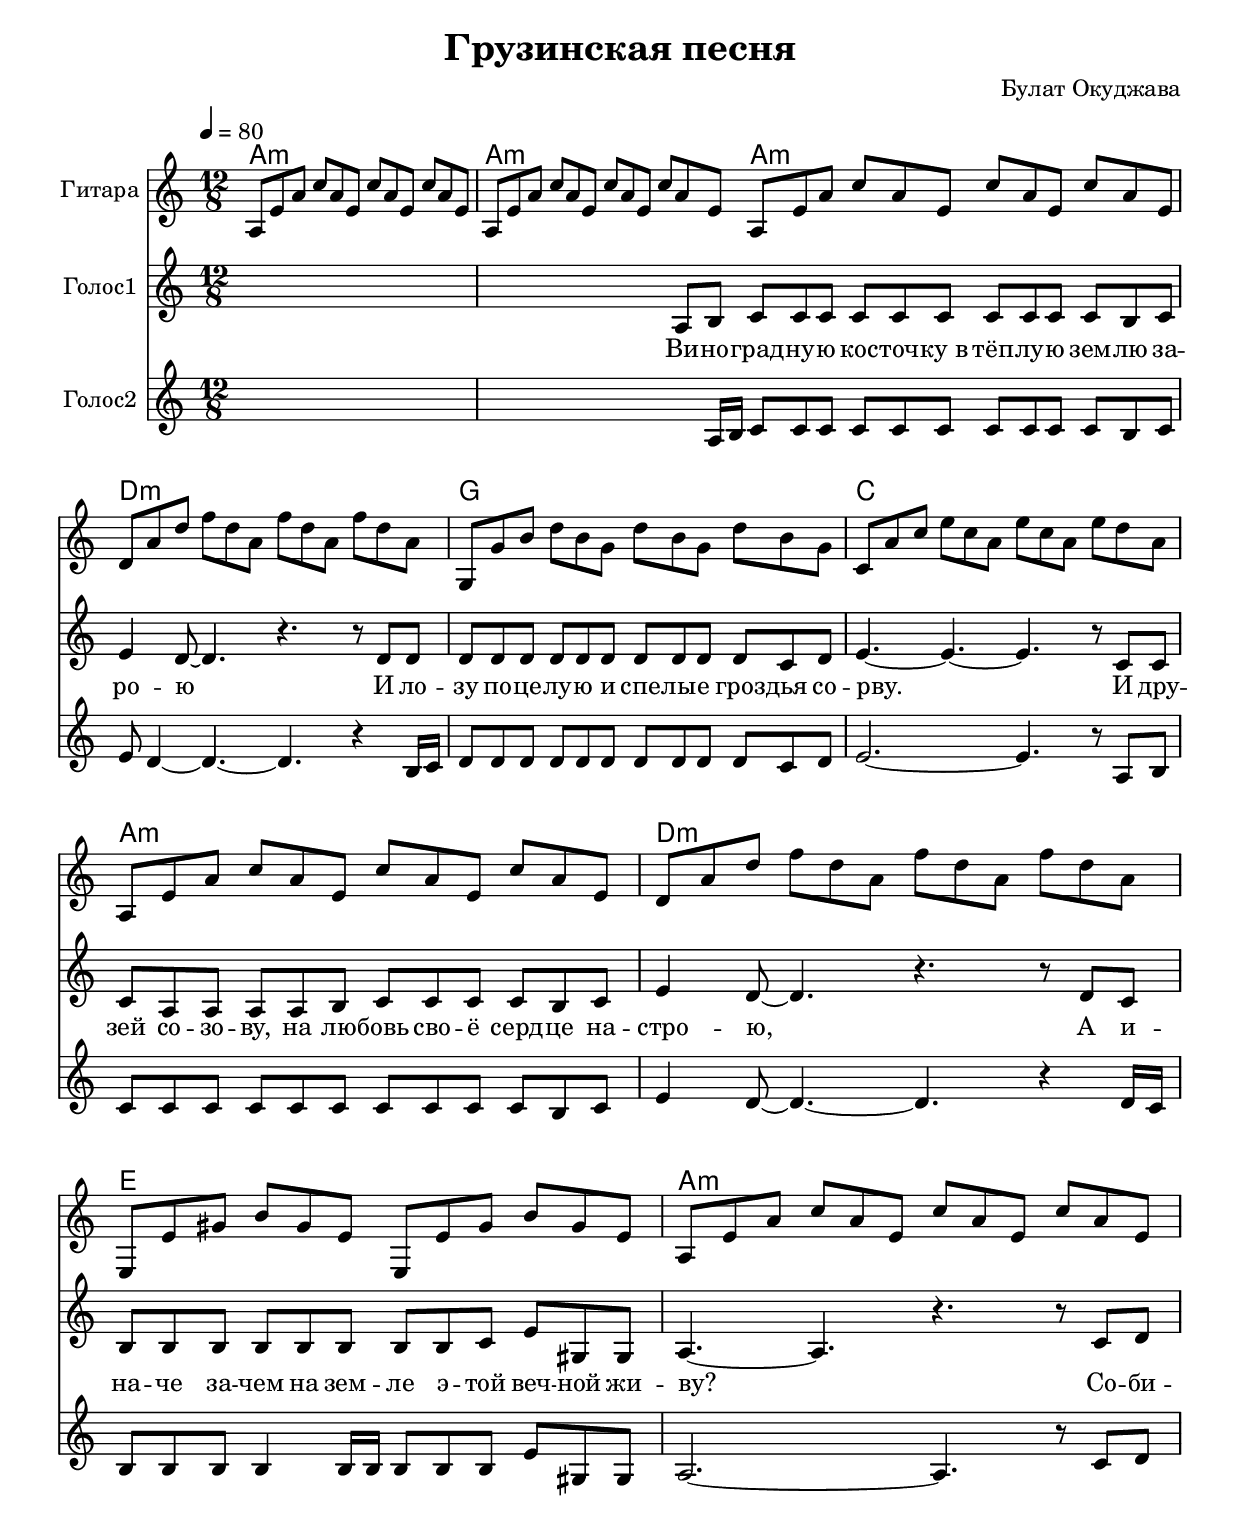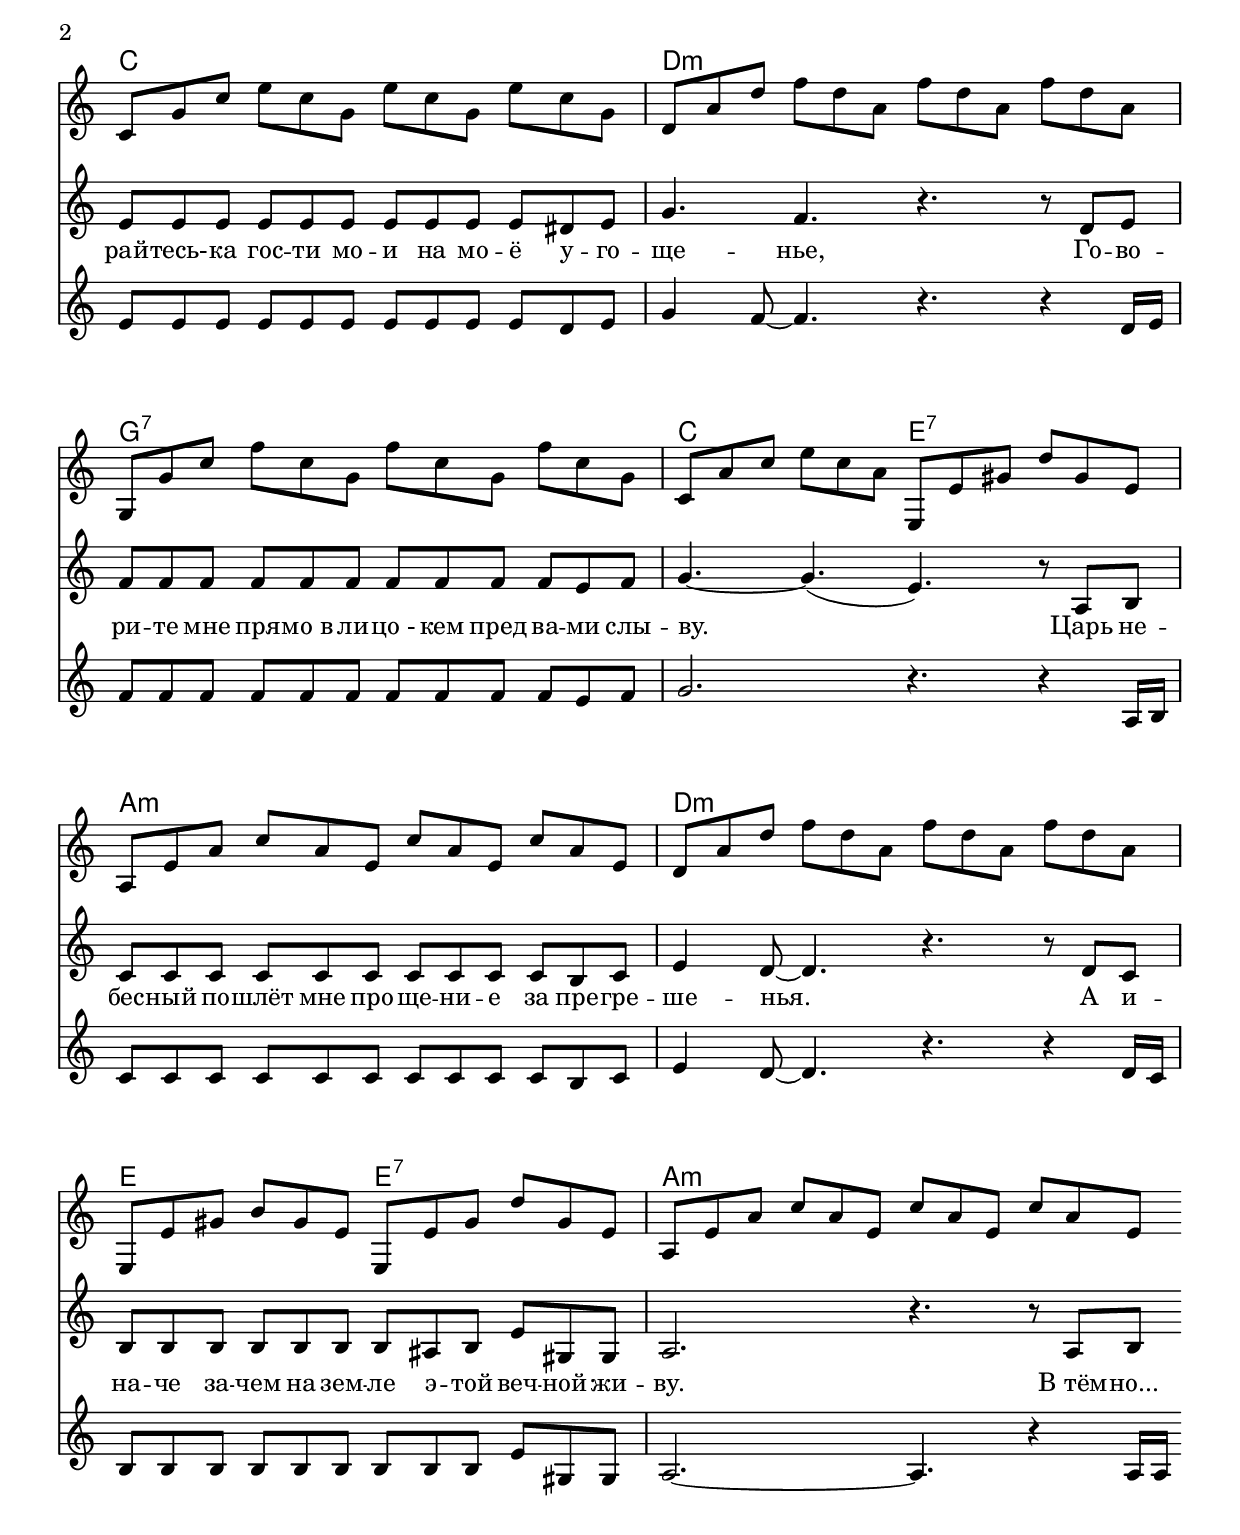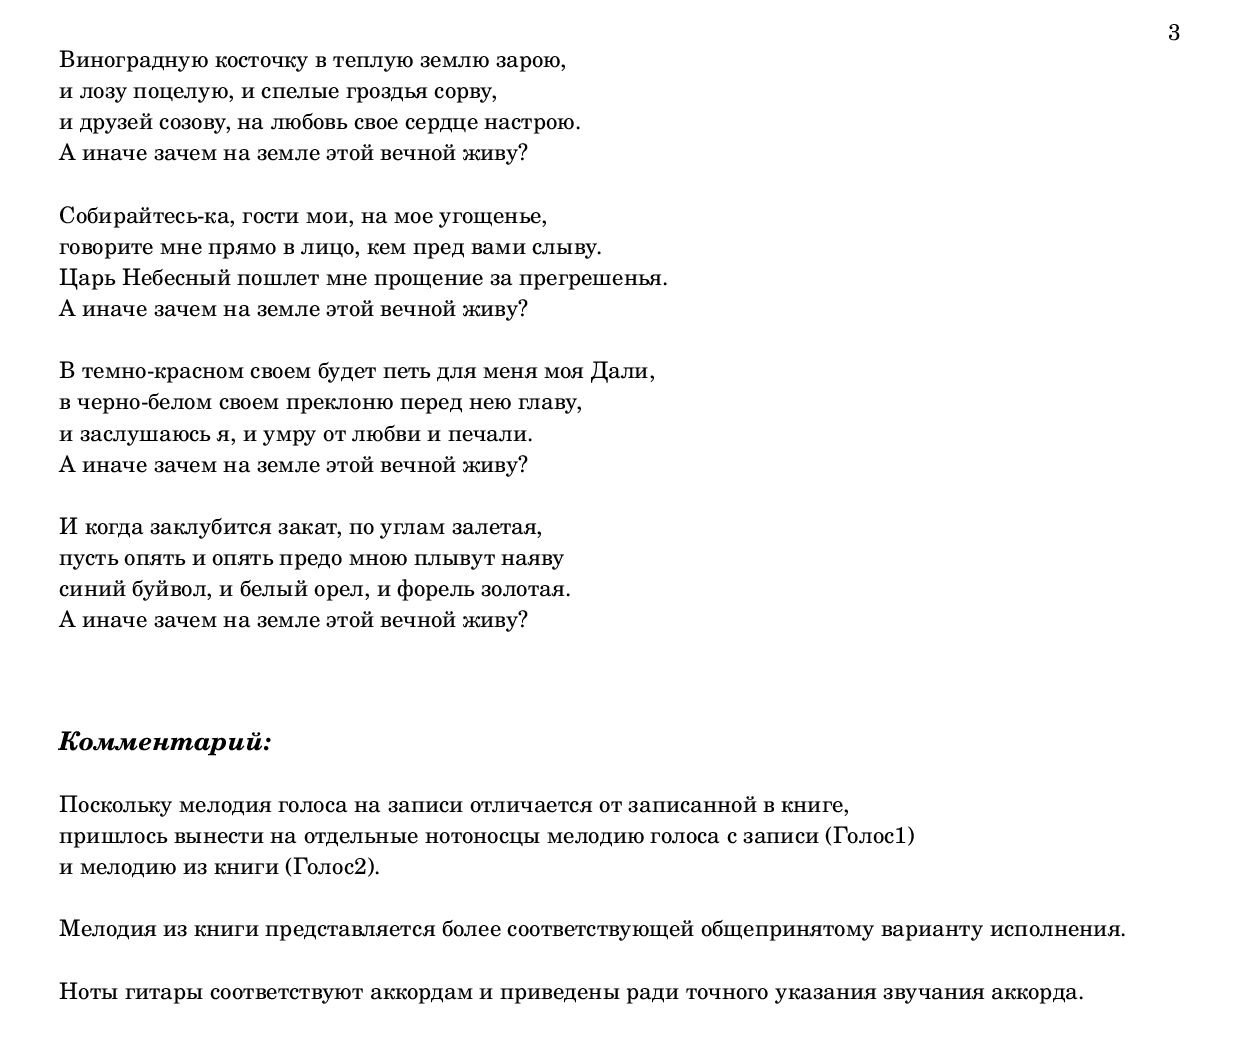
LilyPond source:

%\version "2.16.0"

\header {
  title = "Грузинская песня"
  composer = "Булат Окуджава"
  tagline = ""
}

\include "deutsch.ly"

#(set! paper-alist (cons '("my size" . (cons (* 210 mm) (* 260 mm))) paper-alist)) % урезал высоту чтобы убрать пустое поле

%\paper {
%  #(set-paper-size "my size")
%  bottom-margin = #-5
%}

\paper  {
  #(set-paper-size "my size")
%  myStaffSize = #17
%  #(define fonts
%    (make-pango-font-tree "Linux Libertine"
%                          "Droid Sans"
%                          "Droid Sans Mono"
%                           (/ myStaffSize 18)))
  % Настраивает расстояние между верхним краем
  % страницы и первой системой на странице
%  top-system-spacing = #'(( basic-distance . 6 )
%  ( minimum-distance . 6 ))
  % Настраивает расстояние между нижним краем
  % страницы и последней системой на странице
%  last-bottom-spacing = #'(( basic-distance . 4 )
%  ( minimum-distance . 4 ))
  % Настраивает расстояние между системами
%  system-system-spacing = #'(
%  ( basic-distance . 4 )
%  ( minimum-distance . 2 )
%  ( stretchability . 100 ))
%  bottom-margin = #-5
}

global = {
  \key a \minor
  \time 12/8
  \tempo 4 = 80
}

soloist = \new Voice = "soloist" {
\relative c' {
  s1. s4. s4. s4. s8
  a8 h  \bar "|:" c8 c c  c c c  c c c  c h c e4 d8~ d4. r4. r8
  d8 d d  d d d  d d d  d d d  c d e4.~ e4.~ e4. r8
  c8 c c  a a a  a h c  c c c  h c e4 d8~ d4. r4. r8
  d c  h h h  h h h  h h c  e gis, gis a4.~ a r4. r8
  c8 d e  e e e  e e e  e e e  dis e g4. f4. r4. r8
  d8 e f  f f f  f f f  f f f e f g4.~ g4.( e4.) r8
  a,8 h c  c c c  c c c  c c c  h c e4 d8~ d4. r4. r8
  d8 c h  h h h  h h h  ais h e  gis, gis a2. r4. r8 a8 h
  \bar ":|"
}}

soloistbook = \new Voice = "soloist_book" {
\relative c' {
  s1. s4. s4. s4. s8 s8
  a16 h  c8 c c  c c c  c c c  c h c e d4~ d4.~ d4. r4
  h16 c  d8 d d  d d d  d d d  d c d  e2.~ e4. r8
  a,8 h   c c c   c c c  c c c  c h c e4 d8~ d4.~ d4. r4
  d16 c  h8 h h  h4 h16 h  h8 h h  e gis, gis a2.~ a4. r8
  c8 d   e e e   e e e  e e e  e d e  g4 f8~ f4. r4. r4
  d16 e  f8 f f  f f f  f f f  f e f  g2. r4. r4
  a,16 h c8 c c  c c c  c c c  c h c  e4 d8~ d4. r4. r4
  d16 c  h8 h h  h h h  h h h  e gis, gis a2.~ a4. r4 a16 a16
}}


accords = \chords { \germanChords
  a1.:m a1.:m a1.:m d1.:m g1.: c1. a1.:m d1.:m e1. a1.:m
  c1. d1.:m g1.:7 c2. e2.:7 a1.:m d1.:m e2. e2.:7 a1.:m
}

guitar = \relative c' {
  a8 e' a c a e c' a e c' a e
  a,8 e' a c a e c' a e c' a e
  a,8 e' a c a e c' a e c' a e
  d a' d  f d a  f' d a  f' d a
  g, g' h  d h g  d' h g  d' h g
  c,  a' c  e c a  e' c a  e' d a
  a,8 e' a c a e c' a e c' a e      % Am
  d a' d  f d a  f' d a  f' d a     % Dm
  e, e' gis  h gis e  e, e' gis h gis e % E
  a,8 e' a c a e c' a e c' a e      % Am
  c  g' c  e c g  e' c g  e' c g   % C
  d a' d  f d a  f' d a  f' d a     % Dm
  g, g' c f c g f' c g f' c g       % G7
  c,  a' c  e c a    % C
  e,  e' gis d' gis, e  % E7
  a,8 e' a c a e c' a e c' a e      % Am
  d a' d  f d a  f' d a  f' d a     % Dm
  e, e' gis  h gis e  e, e' gis d' gis, e % E E7
  a,8 e' a c a e c' a e c' a e      % Am

}

verses = \new Lyrics \lyricsto "soloist" {
  Ви -- но -- град -- ну -- ю кос -- точ -- ку_в тёп -- лу -- ю зем -- лю за -- ро -- ю
  И ло -- зу по -- це -- лу -- ю и спе -- лы -- е гроз -- дья со -- рву.
  И дру -- зей со -- зо -- ву, на лю -- бовь сво -- ё серд -- це на -- стро -- ю,
  А и -- на -- че за -- чем на зем -- ле э -- той веч -- ной жи -- ву?
  Со -- би -- рай -- тесь- -- ка гос -- ти мо -- и на мо -- ё у -- го -- ще -- нье,
  Го -- во -- ри -- те мне пря -- мо_в ли -- цо_- кем пред ва -- ми слы -- ву.
  Царь не -- бес -- ный по -- шлёт мне про -- ще -- ни -- е за пре -- гре -- ше -- нья.
  А и -- на -- че за -- чем на зем -- ле э -- той веч -- ной жи -- ву.
  В_тём -- но...
}

\score {
  <<
    \accords
    \new Staff {
      \set Staff.instrumentName = "Гитара"
%      \set Staff.midiInstrument = #"choir aahs"
      \global
      \guitar
    }
    \new Staff {
      \set Staff.instrumentName = "Голос1"
%      \set Staff.midiInstrument = #"voice oohs"
      <<
        \global
        \soloist
      >>
    }
    \verses
    \new Staff {
      \set Staff.instrumentName = "Голос2"
      <<
        \global
        \soloistbook
      >>
    }
  >>
  \layout{
    \context{
      \Score
      \remove "Bar_number_engraver"
    }
  }
  \midi{}
}

\markup {
  \column {
    "Виноградную косточку в теплую землю зарою,"
    "и лозу поцелую, и спелые гроздья сорву,"
    "и друзей созову, на любовь свое сердце настрою."
    "А иначе зачем на земле этой вечной живу?"
    \vspace #1
    "Собирайтесь-ка, гости мои, на мое угощенье,"
    "говорите мне прямо в лицо, кем пред вами слыву."
    "Царь Небесный пошлет мне прощение за прегрешенья."
    "А иначе зачем на земле этой вечной живу?"
    \vspace #1
    "В темно-красном своем будет петь для меня моя Дали,"
    "в черно-белом своем преклоню перед нею главу,"
    "и заслушаюсь я, и умру от любви и печали."
    "А иначе зачем на земле этой вечной живу?"
    \vspace #1
    "И когда заклубится закат, по углам залетая,"
    "пусть опять и опять предо мною плывут наяву"
    "синий буйвол, и белый орел, и форель золотая."
    "А иначе зачем на земле этой вечной живу?"
  }
}

\markup {
  \column {
    \vspace #3
    \line {
      \override #'(font-size . +1)
      \bold \italic
      { Комментарий: }
    }
    \vspace #1
    "Поскольку мелодия голоса на записи отличается от записанной в книге,"
    "пришлось вынести на отдельные нотоносцы мелодию голоса с записи (Голос1)"
    "и мелодию из книги (Голос2)."
    \vspace #1
    "Мелодия из книги представляется более соответствующей общепринятому варианту исполнения."
    \vspace #1
    "Ноты гитары соответствуют аккордам и приведены ради точного указания звучания аккорда."
    \vspace #1
  }
}
